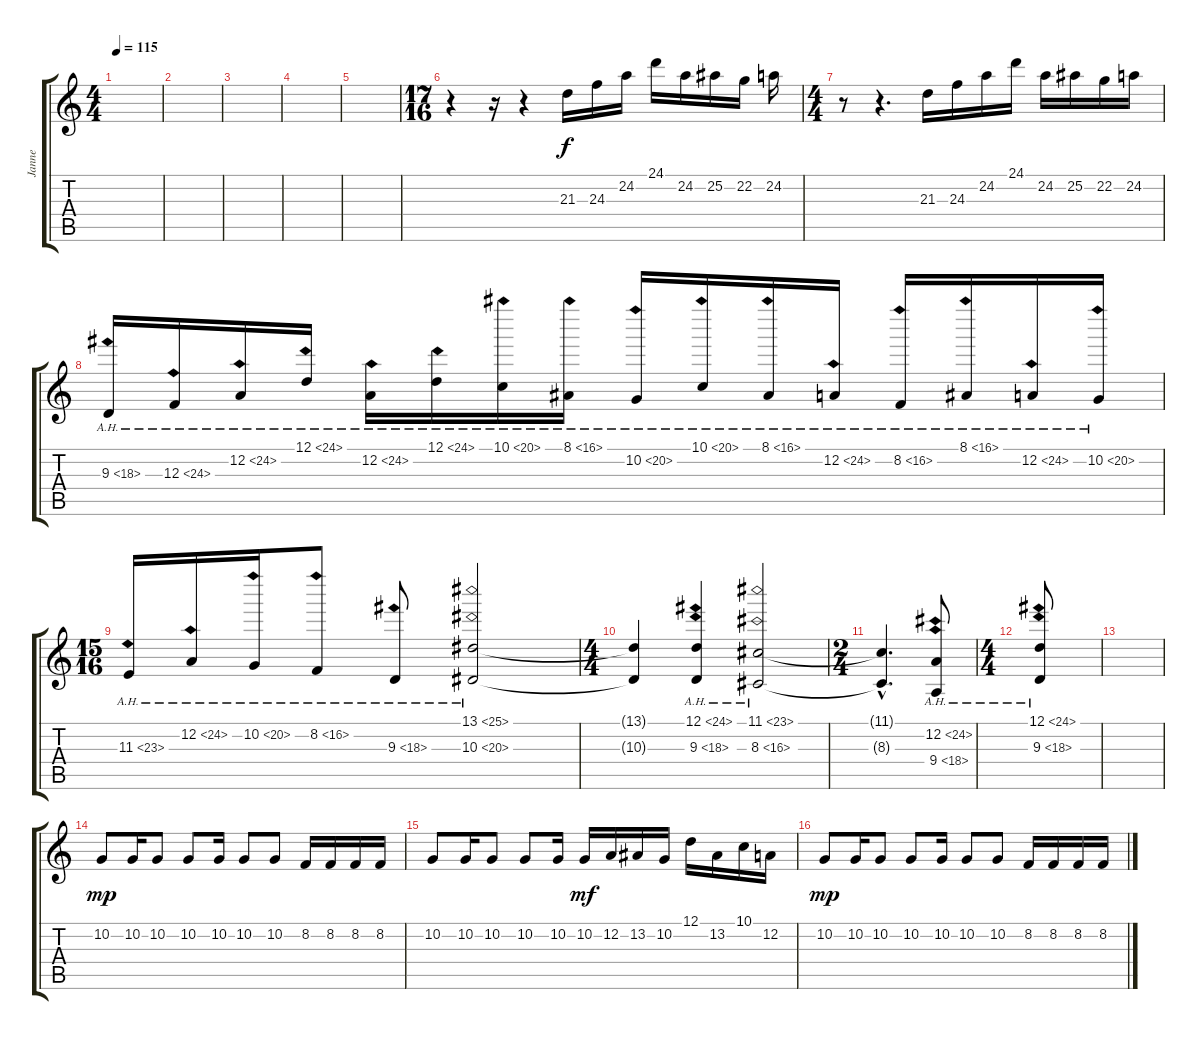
\track ("Janne" "Janne") {instrument pad1newage}
\staff {score tabs}
\tuning (D4 A3 F3 C3 G2 D2) {hide}
\ts (4 4)
\tempo 115
\clef g2
\ks c
|
|
|
|
|
\ts (17 16)
r.4 r.16 r.4 21.3.16{dy f} 24.3.16 24.2.16 24.1.16 24.2.16 25.2.16 22.2.16 24.2.16 |
\ts (4 4)
r.8 r.4{d} 21.3.16 24.3.16 24.2.16 24.1.16 24.2.16 25.2.16 22.2.16 24.2.16 |
9.3{ah 9}.16 12.3{ah 12}.16 12.2{ah 12}.16 12.1{ah 12}.16 12.2{ah 12}.16 12.1{ah 12}.16 10.1{ah 10}.16 8.1{ah 8}.16 10.2{ah 10}.16 10.1{ah 10}.16 8.1{ah 8}.16 12.2{ah 12}.16 8.2{ah 8}.16 8.1{ah 8}.16 12.2{ah 12}.16 10.2{ah 10}.16 |
\ts (15 16)
11.3{ah 12}.16 12.2{ah 12}.16 10.2{ah 10}.16 8.2{ah 8}.8 9.3{ah 9}.8 (13.1{ah 12} 10.3{ah 10}).2 |
\ts (4 4)
(13.1{t} 10.3{t}).4 (12.1{ah 12} 9.3{ah 9}).4 (11.1{ah 12} 8.3{ah 8}).2 |
\ts (2 4)
(11.1{hac t} 8.3{hac t}).4{d} (12.2{ah 12} 9.4{ah 9}).8 |
\ts (4 4)
(12.1{ah 12} 9.3{ah 9}).8 |
|
10.2.8{dy mp} 10.2.16 10.2.8 10.2.8 10.2.16 10.2.8 10.2.8 8.2.16 8.2.16 8.2.16 8.2.16 |
10.2.8 10.2.16 10.2.8 10.2.8 10.2.16 10.2.16{dy mf} 12.2.16 13.2.16 10.2.16 12.1.16 13.2.16 10.1.16 12.2.16 |
10.2.8{dy mp} 10.2.16 10.2.8 10.2.8 10.2.16 10.2.8 10.2.8 8.2.16 8.2.16 8.2.16 8.2.16
